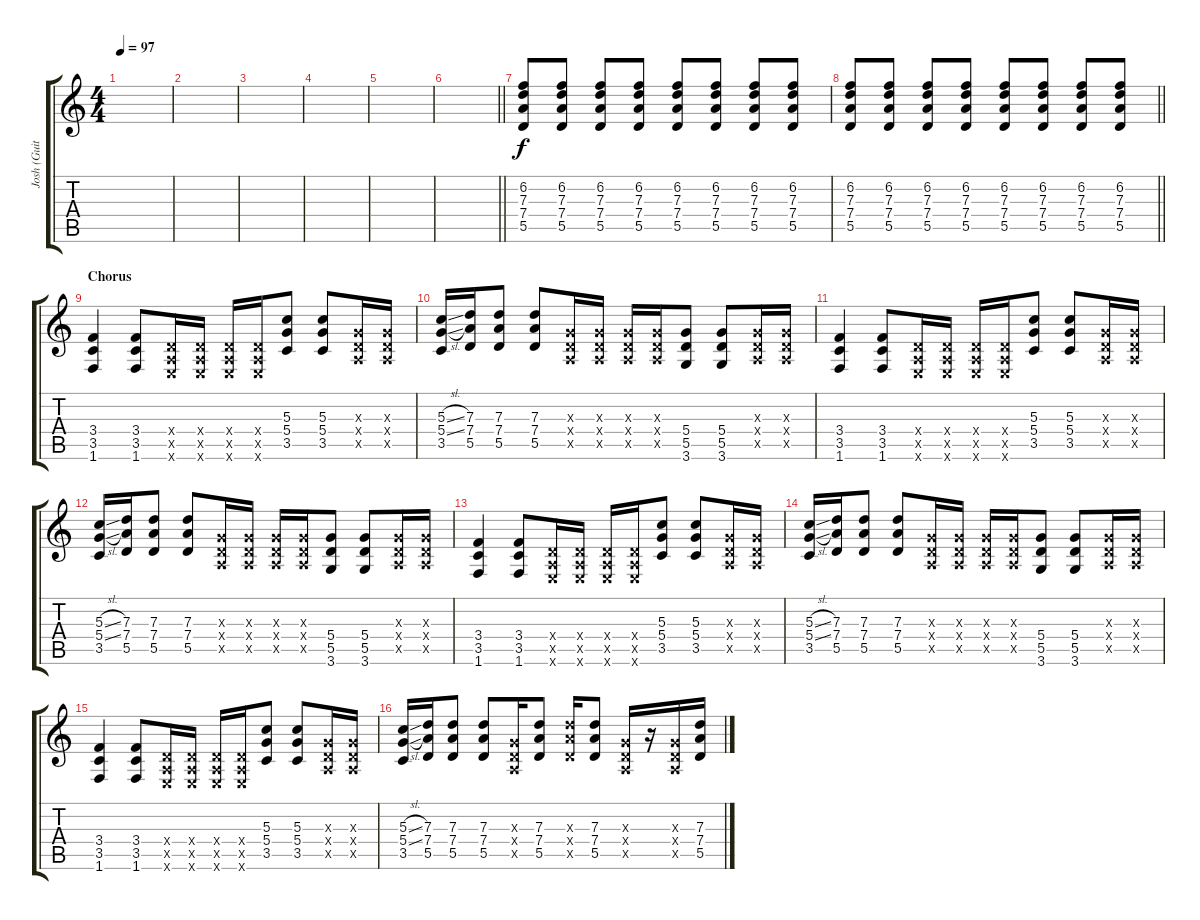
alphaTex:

\track ("Josh (Guitar 2)" "Josh (Guit") {instrument distortionguitar}
\staff {score tabs}
\tuning (E4 B3 G3 D3 A2 E2) {hide}
\ts (4 4)
\tempo 97
\clef g2
\ks c
|
|
|
|
|
\barLineRight lightlight
|
(6.2 7.3 7.4 5.5).8{volume 10 instrument electricguitarclean} (6.2 7.3 7.4 5.5).8 (6.2 7.3 7.4 5.5).8 (6.2 7.3 7.4 5.5).8 (6.2 7.3 7.4 5.5).8 (6.2 7.3 7.4 5.5).8 (6.2 7.3 7.4 5.5).8 (6.2 7.3 7.4 5.5).8 |
\barLineRight lightlight
(6.2 7.3 7.4 5.5).8 (6.2 7.3 7.4 5.5).8 (6.2 7.3 7.4 5.5).8 (6.2 7.3 7.4 5.5).8 (6.2 7.3 7.4 5.5).8 (6.2 7.3 7.4 5.5).8 (6.2 7.3 7.4 5.5).8 (6.2 7.3 7.4 5.5).8 |
\section ("" "Chorus")
(3.4 3.5 1.6).4{instrument distortionguitar} (3.4 3.5 1.6).8 (0.4{x} 0.5{x} 0.6{x}).16 (0.4{x} 0.5{x} 0.6{x}).16 (0.4{x} 0.5{x} 0.6{x}).16 (0.4{x} 0.5{x} 0.6{x}).16 (5.3 5.4 3.5).8 (5.3 5.4 3.5).8 (0.3{x} 0.4{x} 0.5{x}).16 (0.3{x} 0.4{x} 0.5{x}).16 |
(5.3{sl} 5.4{sl} 3.5).16 (7.3 7.4 5.5).16 (7.3 7.4 5.5).8 (7.3 7.4 5.5).8 (0.3{x} 0.4{x} 0.5{x}).16 (0.3{x} 0.4{x} 0.5{x}).16 (0.3{x} 0.4{x} 0.5{x}).16 (0.3{x} 0.4{x} 0.5{x}).16 (5.4 5.5 3.6).8 (5.4 5.5 3.6).8 (0.3{x} 0.4{x} 0.5{x}).16 (0.3{x} 0.4{x} 0.5{x}).16 |
(3.4 3.5 1.6).4 (3.4 3.5 1.6).8 (0.4{x} 0.5{x} 0.6{x}).16 (0.4{x} 0.5{x} 0.6{x}).16 (0.4{x} 0.5{x} 0.6{x}).16 (0.4{x} 0.5{x} 0.6{x}).16 (5.3 5.4 3.5).8 (5.3 5.4 3.5).8 (0.3{x} 0.4{x} 0.5{x}).16 (0.3{x} 0.4{x} 0.5{x}).16 |
(5.3{sl} 5.4{sl} 3.5).16 (7.3 7.4 5.5).16 (7.3 7.4 5.5).8 (7.3 7.4 5.5).8 (0.3{x} 0.4{x} 0.5{x}).16 (0.3{x} 0.4{x} 0.5{x}).16 (0.3{x} 0.4{x} 0.5{x}).16 (0.3{x} 0.4{x} 0.5{x}).16 (5.4 5.5 3.6).8 (5.4 5.5 3.6).8 (0.3{x} 0.4{x} 0.5{x}).16 (0.3{x} 0.4{x} 0.5{x}).16 |
(3.4 3.5 1.6).4 (3.4 3.5 1.6).8 (0.4{x} 0.5{x} 0.6{x}).16 (0.4{x} 0.5{x} 0.6{x}).16 (0.4{x} 0.5{x} 0.6{x}).16 (0.4{x} 0.5{x} 0.6{x}).16 (5.3 5.4 3.5).8 (5.3 5.4 3.5).8 (0.3{x} 0.4{x} 0.5{x}).16 (0.3{x} 0.4{x} 0.5{x}).16 |
(5.3{sl} 5.4{sl} 3.5).16 (7.3 7.4 5.5).16 (7.3 7.4 5.5).8 (7.3 7.4 5.5).8 (0.3{x} 0.4{x} 0.5{x}).16 (0.3{x} 0.4{x} 0.5{x}).16 (0.3{x} 0.4{x} 0.5{x}).16 (0.3{x} 0.4{x} 0.5{x}).16 (5.4 5.5 3.6).8 (5.4 5.5 3.6).8 (0.3{x} 0.4{x} 0.5{x}).16 (0.3{x} 0.4{x} 0.5{x}).16 |
(3.4 3.5 1.6).4 (3.4 3.5 1.6).8 (0.4{x} 0.5{x} 0.6{x}).16 (0.4{x} 0.5{x} 0.6{x}).16 (0.4{x} 0.5{x} 0.6{x}).16 (0.4{x} 0.5{x} 0.6{x}).16 (5.3 5.4 3.5).8 (5.3 5.4 3.5).8 (0.3{x} 0.4{x} 0.5{x}).16 (0.3{x} 0.4{x} 0.5{x}).16 |
(5.3{sl} 5.4{sl} 3.5).16 (7.3 7.4 5.5).16 (7.3 7.4 5.5).8 (7.3 7.4 5.5).8 (0.3{x} 0.4{x} 0.5{x}).16 (7.3 7.4 5.5).8 (7.3{x} 7.4{x} 5.5{x}).16 (7.3 7.4 5.5).8 (0.3{x} 0.4{x} 0.5{x}).16 r.16 (0.3{x} 0.4{x} 0.5{x}).16 (7.3 7.4 5.5).16
